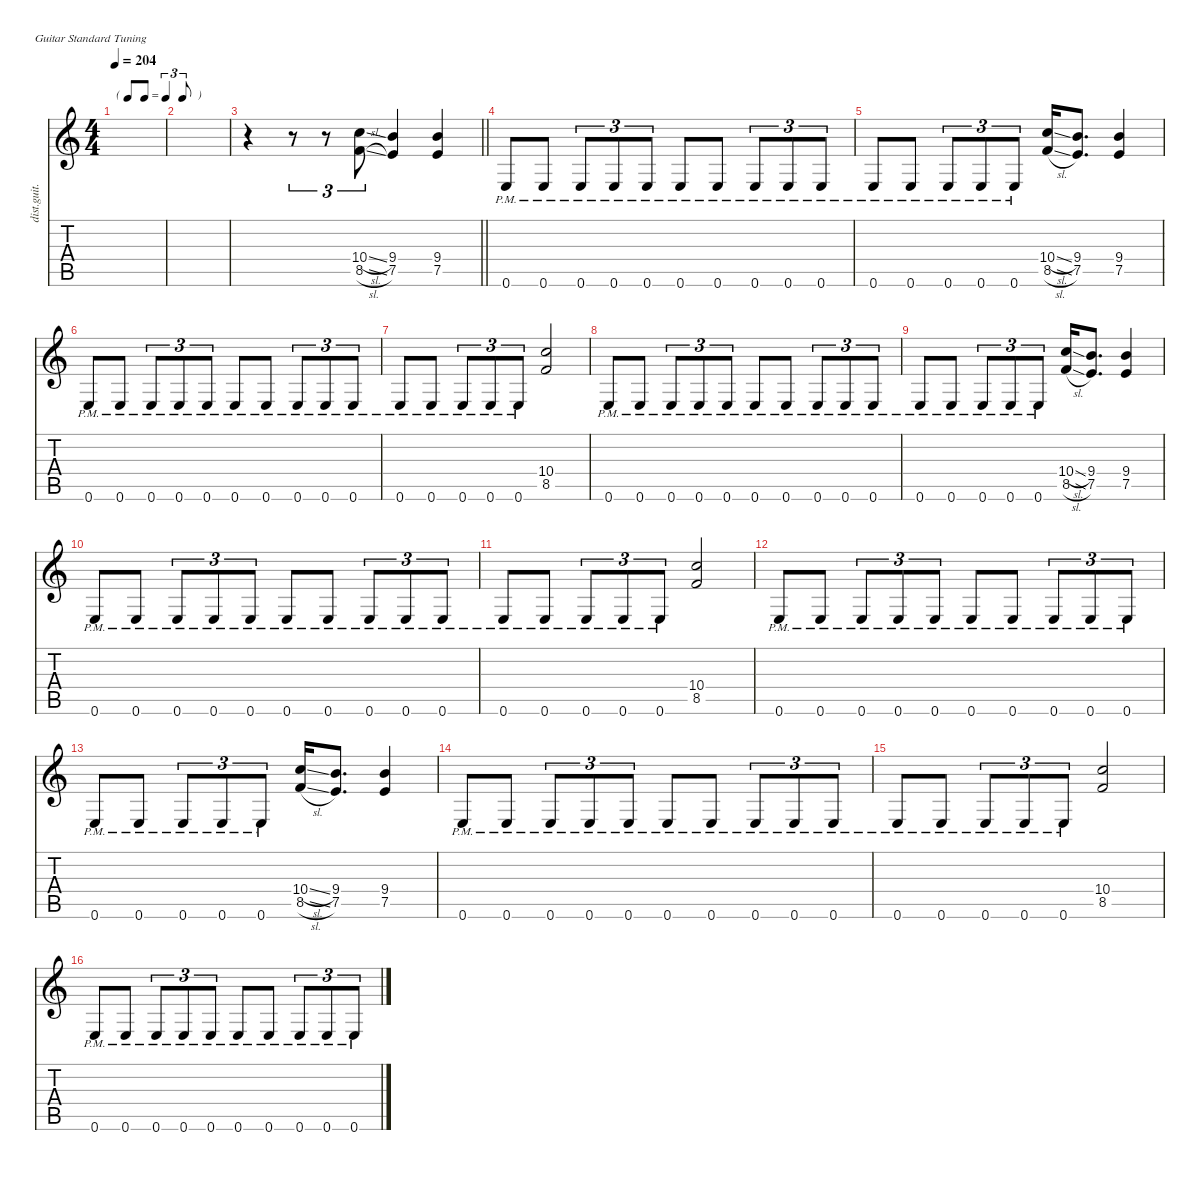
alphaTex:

\defaultSystemsLayout 4
\hideDynamics
\bracketExtendMode nobrackets
\otherSystemsTrackNameOrientation horizontal
\track ("Guitar 2" "dist.guit.") {defaultSystemsLayout 8 instrument distortionguitar}
\staff {score tabs}
\tuning (E4 B3 G3 D3 A2 E2)
\ts (4 4)
\tf triplet8th
\tempo 204
\clef g2
\ks aminor
|
|
\barLineRight lightlight
r.4{beam Down} r.8{tu (3 2) beam Down} r.8{tu (3 2) beam Down} (10.4{sl} 8.5{sl}).8{tu (3 2) beam Up} (9.4 7.5).4{beam Up} (9.4 7.5).4{beam Up} |
0.6{pm}.8{beam Up} 0.6{pm}.8{beam Up} 0.6{pm}.8{tu (3 2) beam Up} 0.6{pm}.8{tu (3 2) beam Up} 0.6{pm}.8{tu (3 2) beam Up} 0.6{pm}.8{beam Up} 0.6{pm}.8{beam Up} 0.6{pm}.8{tu (3 2) beam Up} 0.6{pm}.8{tu (3 2) beam Up} 0.6{pm}.8{tu (3 2) beam Up} |
0.6{pm}.8{beam Up} 0.6{pm}.8{beam Up} 0.6{pm}.8{tu (3 2) beam Up} 0.6{pm}.8{tu (3 2) beam Up} 0.6{pm}.8{tu (3 2) beam Up} (10.4{sl} 8.5{sl}).16{beam Up} (9.4 7.5).8{d beam Up} (9.4 7.5).4{beam Up} |
0.6{pm}.8{beam Up} 0.6{pm}.8{beam Up} 0.6{pm}.8{tu (3 2) beam Up} 0.6{pm}.8{tu (3 2) beam Up} 0.6{pm}.8{tu (3 2) beam Up} 0.6{pm}.8{beam Up} 0.6{pm}.8{beam Up} 0.6{pm}.8{tu (3 2) beam Up} 0.6{pm}.8{tu (3 2) beam Up} 0.6{pm}.8{tu (3 2) beam Up} |
0.6{pm}.8{beam Up} 0.6{pm}.8{beam Up} 0.6{pm}.8{tu (3 2) beam Up} 0.6{pm}.8{tu (3 2) beam Up} 0.6{pm}.8{tu (3 2) beam Up} (10.4 8.5).2{beam Up} |
0.6{pm}.8{beam Up} 0.6{pm}.8{beam Up} 0.6{pm}.8{tu (3 2) beam Up} 0.6{pm}.8{tu (3 2) beam Up} 0.6{pm}.8{tu (3 2) beam Up} 0.6{pm}.8{beam Up} 0.6{pm}.8{beam Up} 0.6{pm}.8{tu (3 2) beam Up} 0.6{pm}.8{tu (3 2) beam Up} 0.6{pm}.8{tu (3 2) beam Up} |
0.6{pm}.8{beam Up} 0.6{pm}.8{beam Up} 0.6{pm}.8{tu (3 2) beam Up} 0.6{pm}.8{tu (3 2) beam Up} 0.6{pm}.8{tu (3 2) beam Up} (10.4{sl} 8.5{sl}).16{beam Up} (9.4 7.5).8{d beam Up} (9.4 7.5).4{beam Up} |
0.6{pm}.8{beam Up} 0.6{pm}.8{beam Up} 0.6{pm}.8{tu (3 2) beam Up} 0.6{pm}.8{tu (3 2) beam Up} 0.6{pm}.8{tu (3 2) beam Up} 0.6{pm}.8{beam Up} 0.6{pm}.8{beam Up} 0.6{pm}.8{tu (3 2) beam Up} 0.6{pm}.8{tu (3 2) beam Up} 0.6{pm}.8{tu (3 2) beam Up} |
0.6{pm}.8{beam Up} 0.6{pm}.8{beam Up} 0.6{pm}.8{tu (3 2) beam Up} 0.6{pm}.8{tu (3 2) beam Up} 0.6{pm}.8{tu (3 2) beam Up} (10.4 8.5).2{beam Up} |
0.6{pm}.8{beam Up} 0.6{pm}.8{beam Up} 0.6{pm}.8{tu (3 2) beam Up} 0.6{pm}.8{tu (3 2) beam Up} 0.6{pm}.8{tu (3 2) beam Up} 0.6{pm}.8{beam Up} 0.6{pm}.8{beam Up} 0.6{pm}.8{tu (3 2) beam Up} 0.6{pm}.8{tu (3 2) beam Up} 0.6{pm}.8{tu (3 2) beam Up} |
0.6{pm}.8{beam Up} 0.6{pm}.8{beam Up} 0.6{pm}.8{tu (3 2) beam Up} 0.6{pm}.8{tu (3 2) beam Up} 0.6{pm}.8{tu (3 2) beam Up} (10.4{sl} 8.5{sl}).16{beam Up} (9.4 7.5).8{d beam Up} (9.4 7.5).4{beam Up} |
0.6{pm}.8{beam Up} 0.6{pm}.8{beam Up} 0.6{pm}.8{tu (3 2) beam Up} 0.6{pm}.8{tu (3 2) beam Up} 0.6{pm}.8{tu (3 2) beam Up} 0.6{pm}.8{beam Up} 0.6{pm}.8{beam Up} 0.6{pm}.8{tu (3 2) beam Up} 0.6{pm}.8{tu (3 2) beam Up} 0.6{pm}.8{tu (3 2) beam Up} |
0.6{pm}.8{beam Up} 0.6{pm}.8{beam Up} 0.6{pm}.8{tu (3 2) beam Up} 0.6{pm}.8{tu (3 2) beam Up} 0.6{pm}.8{tu (3 2) beam Up} (10.4 8.5).2{beam Up} |
0.6{pm}.8{beam Up} 0.6{pm}.8{beam Up} 0.6{pm}.8{tu (3 2) beam Up} 0.6{pm}.8{tu (3 2) beam Up} 0.6{pm}.8{tu (3 2) beam Up} 0.6{pm}.8{beam Up} 0.6{pm}.8{beam Up} 0.6{pm}.8{tu (3 2) beam Up} 0.6{pm}.8{tu (3 2) beam Up} 0.6{pm}.8{tu (3 2) beam Up}
